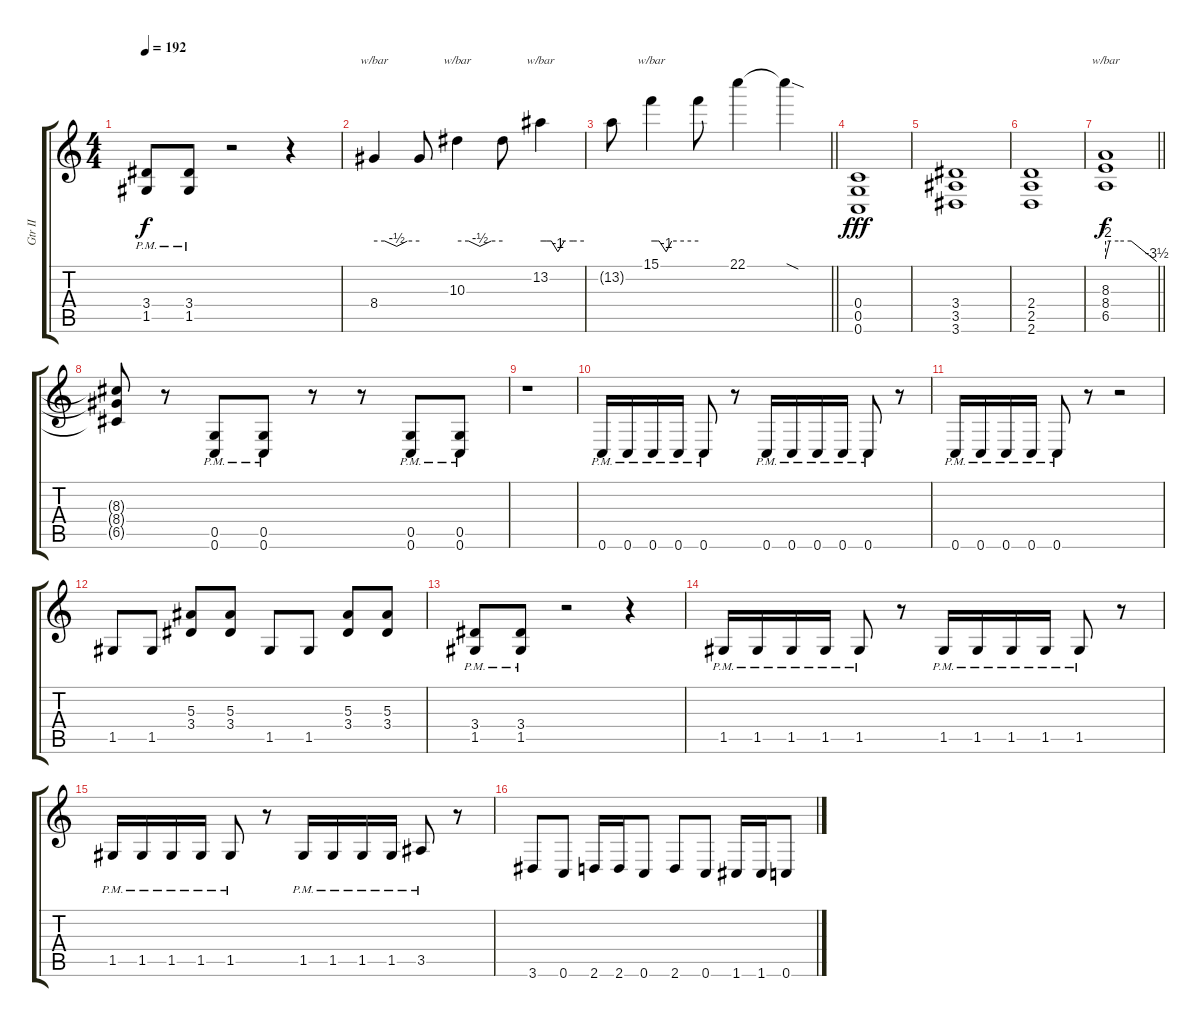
\track ("Gtr II" "Gtr II") {instrument overdrivenguitar}
\staff {score tabs}
\tuning (D4 A3 F3 C3 G2 C2) {hide}
\ts (4 4)
\tempo 192
\clef g2
\ks c
(3.4{pm} 1.5{pm}).8{dy f} (3.4{pm} 1.5{pm}).8 r.2 r.4 |
8.4.4{tbe (custom default 0 0 14 0 30 -2 44 0 60 0)} 8.4{t}.8 10.3.4{tbe (custom default 0 0 15 0 30 -2 45 0 60 0)} 10.3{t}.8 13.2.4{tbe (custom default 0 0 8 0 15 0 24 -4 33 0 45 0 60 0)} |
\barLineRight lightlight
13.2{t}.8 15.1.4{tbe (custom default 0 0 8 0 10 0 19 -4 26 0 60 0)} 15.1{t}.8 22.1.4 22.1{sod t}.4 |
(0.4 0.5 0.6).1{dy fff} |
(3.4 3.5 3.6).1 |
(2.4 2.5 2.6).1 |
\barLineRight lightlight
(8.3 8.4 6.5).1{tbe (custom default 0 -8 5 0 15 0 30 0 60 -14) dy f} |
(8.3{t} 8.4{t} 6.5{t}).8 r.8 (0.5{pm} 0.6{pm}).8 (0.5{pm} 0.6{pm}).8 r.8 r.8 (0.5{pm} 0.6{pm}).8 (0.5{pm} 0.6{pm}).8 |
r.1 |
0.6{pm}.16 0.6{pm}.16 0.6{pm}.16 0.6{pm}.16 0.6{pm}.8 r.8 0.6{pm}.16 0.6{pm}.16 0.6{pm}.16 0.6{pm}.16 0.6{pm}.8 r.8 |
0.6{pm}.16 0.6{pm}.16 0.6{pm}.16 0.6{pm}.16 0.6{pm}.8 r.8 r.2 |
1.5.8 1.5.8 (5.3 3.4).8 (5.3 3.4).8 1.5.8 1.5.8 (5.3 3.4).8 (5.3 3.4).8 |
(3.4{pm} 1.5{pm}).8 (3.4{pm} 1.5{pm}).8 r.2 r.4 |
1.5{pm}.16 1.5{pm}.16 1.5{pm}.16 1.5{pm}.16 1.5{pm}.8 r.8 1.5{pm}.16 1.5{pm}.16 1.5{pm}.16 1.5{pm}.16 1.5{pm}.8 r.8 |
1.5{pm}.16 1.5{pm}.16 1.5{pm}.16 1.5{pm}.16 1.5{pm}.8 r.8 1.5{pm}.16 1.5{pm}.16 1.5{pm}.16 1.5{pm}.16 3.5{pm}.8 r.8 |
3.6.8 0.6.8 2.6.16 2.6.16 0.6.8 2.6.8 0.6.8 1.6.16 1.6.16 0.6.8
